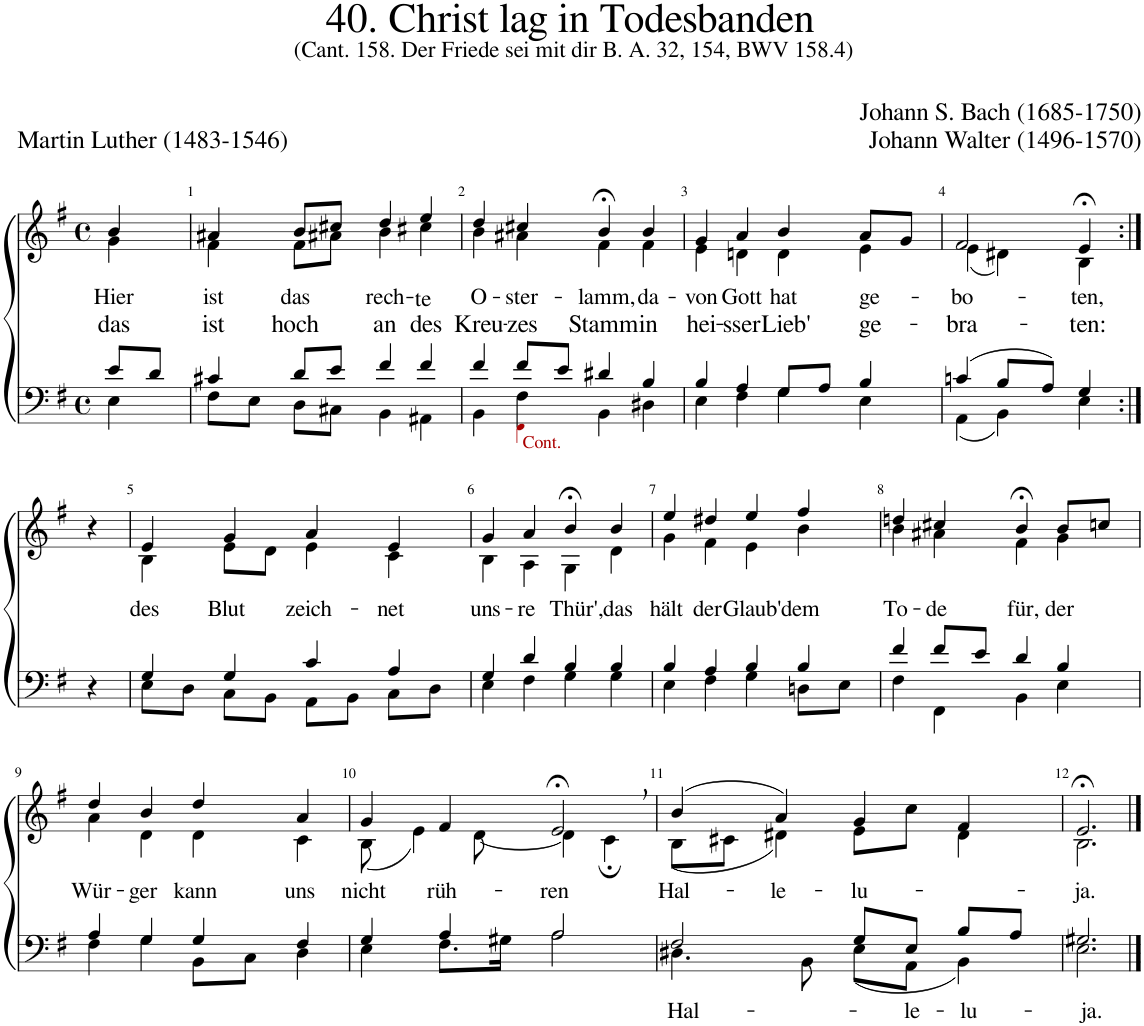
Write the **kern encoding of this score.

**kern	**text	**kern	**text	**text
*part2	*part2	*part1	*part1	*part1
*staff2	*staff2	*staff1	*staff1	*staff1
*I"Tenor/Bass	*	*I"Soprano/Alto	*	*
*clefF4	*	*clefG2	*	*
*k[f#]	*	*k[f#]	*	*
*M4/4	*	*M4/4	*	*
*met(c)	*	*met(c)	*	*
=	=	=	=	=
*^	*	*	*	*
!	!	!	!	!LO:LY:b	!LO:LY:b
*	*	*	*^	*	*
8e/L	4E\	.	4b;</	4g\	Hier	das
8d/J	.	.	.	.	.	.
=1	=1	=1	=1	=1	=1	=1
!	!	!	!	!	!LO:LY:b	!LO:LY:b
4c#X/	8F#\L	.	4a#X;</	4f#\	ist	ist
.	8E\J	.	.	.	.	.
!	!	!	!	!	!LO:LY:b	!LO:LY:b
8d/L	8D\L	.	8b;</L	8f#\L	das	hoch
8e/J	8C#X\J	.	8cc#X;</J	8a#X\J	.	.
!	!	!	!	!	!LO:LY:b	!LO:LY:b
4f#/	4BB\	.	4dd/	4b\	rech-	an
!	!	!	!	!	!LO:LY:b	!LO:LY:b
4f#/	4AA#X\	.	4ee/	4cc#X\	-te	des
=2	=2	=2	=2	=2	=2	=2
*	*^	*	*	*	*	*
!	!	!	!	!	!	!LO:LY:b	!LO:LY:b
4f#/	4BB\	4ryy	.	4dd/	4b\	O-	Kreu-
!LO:TX:b:color=#AA0000:t=Cont.	!	!	!	!	!	!	!
!	!	!	!	!	!	!LO:LY:b	!LO:LY:b
8f#/L	4F#\	4FF#i\	.	4cc#X/	4a#X\	-ster-	-zes
8e/J	.	.	.	.	.	.	.
!	!	!	!	!	!	!LO:LY:b	!LO:LY:b
4d#X/	4BB\	2ryy	.	4b;<,/	4f#\	-lamm,	Stamm
!	!	!	!	!	!	!LO:LY:b	!LO:LY:b
4B/	4D#X\	.	.	4b/	4f#\	da-	in
*	*v	*v	*	*	*	*	*
=3	=3	=3	=3	=3	=3	=3
!	!	!	!	!	!LO:LY:b	!LO:LY:b
4B/	4E\	.	4g/	4e\	-von	hei-
!	!	!	!	!	!LO:LY:b	!LO:LY:b
4A/	4F#\	.	4a/	4dn\	Gott	-sser
!	!	!	!	!	!LO:LY:b	!LO:LY:b
8G/L	4G\	.	4b/	4d\	hat	Lieb'
8A;</J	.	.	.	.	.	.
!	!	!	!	!	!LO:LY:b	!LO:LY:b
4B/	4E\	.	8a/L	4e\	ge-	ge-
.	.	.	8g/J	.	.	.
=4	=4	=4	=4	=4	=4	=4
!	!	!	!	!	!LO:LY:b	!LO:LY:b
(4cn/	(4AA\	.	2f#/	(4e\	-bo-	-bra-
8B/L	4BB\)	.	.	4d#X\)	.	.
8A/J)	.	.	.	.	.	.
!	!	!	!	!	!LO:LY:b	!LO:LY:b
4G/	4E\	.	4e;<,/	4B\	-ten,	-ten:
*v	*v	*	*	*	*	*
*	*	*v	*v	*	*
!!LO:LB:g=z
=4X1:|!	=4X1:|!	=4X1:|!	=4X1:|!	=4X1:|!
4r	.	4r	.	.
=5	=5	=5	=5	=5
*^	*	*	*	*
!	!	!	!	!LO:LY:b	!
*	*	*	*^	*	*
4G/	8E\L	.	4e/	4B\	des	.
.	8D\J	.	.	.	.	.
!	!	!	!	!	!LO:LY:b	!
4G/	8C\L	.	4g/	8e\L	Blut	.
.	8BB\J	.	.	8d\J	.	.
!	!	!	!	!	!LO:LY:b	!
4c/	8AA\L	.	4a;</	4e\	zeich-	.
.	8BB\J	.	.	.	.	.
!	!	!	!	!	!LO:LY:b	!
4A/	8C\L	.	4e/	4c\	-net	.
.	8D\J	.	.	.	.	.
=6	=6	=6	=6	=6	=6	=6
!	!	!	!	!	!LO:LY:b	!
4G/	4E\	.	4g/	4B\	uns-	.
!	!	!	!	!	!LO:LY:b	!
4d/	4F#\	.	4a/	4A\	-re	.
!	!	!	!	!	!LO:LY:b	!
4B/	4G\	.	4b;<,/	4G\	Thür',	.
!	!	!	!	!	!LO:LY:b	!
4B/	4G\	.	4b/	4d\	das	.
=7	=7	=7	=7	=7	=7	=7
!	!	!	!	!	!LO:LY:b	!
4B/	4E\	.	4ee/	4g\	hält	.
!	!	!	!	!	!LO:LY:b	!
4A/	4F#\	.	4dd#X;</	4f#\	der	.
!	!	!	!	!	!LO:LY:b	!
4B/	4G\	.	4ee/	4e\	Glaub'	.
!	!	!	!	!	!LO:LY:b	!
4B/	8Dn\L	.	4ff#/	4b\	dem	.
.	8E\J	.	.	.	.	.
=8	=8	=8	=8	=8	=8	=8
!	!	!	!	!	!LO:LY:b	!
4f#/	4F#\	.	4ddn/	4b\	To-	.
!	!	!	!	!	!LO:LY:b	!
8f#/L	4FF#\	.	4cc#X/	4a#X\	-de	.
8e/J	.	.	.	.	.	.
!	!	!	!	!	!LO:LY:b	!
4d/	4BB\	.	4b;<,/	4f#\	für,	.
!	!	!	!	!	!LO:LY:b	!
4B/	4E\	.	8b/L	4g\	der	.
.	.	.	8ccn/J	.	.	.
!!LO:LB:g=z	!!
=9	=9	=9	=9	=9	=9	=9
!	!	!	!	!	!LO:LY:b	!
4A/	4F#\	.	4dd/	4a\	Wür-	.
!	!	!	!	!	!LO:LY:b	!
4G/	4G\	.	4b/	4d\	-ger	.
!	!	!	!	!	!LO:LY:b	!
4G/	8BB\L	.	4dd/	4d\	kann	.
.	8C\J	.	.	.	.	.
!	!	!	!	!	!LO:LY:b	!
4F#/	4D\	.	4a/	4c\	uns	.
=10	=10	=10	=10	=10	=10	=10
!	!	!	!	!	!LO:LY:b	!
4G/	4E\	.	4g/	(8B\	nicht	.
.	.	.	.	4e\)	.	.
!	!	!	!	!	!LO:LY:b	!
4A/	8.F#\L	.	4f#/	.	rüh-	.
.	.	.	.	[8d\	.	.
.	16G#X\Jk	.	.	.	.	.
!	!	!	!	!	!LO:LY:b	!
2A/	2A\	.	2e;<,/	4d\]	-ren	.
.	.	.	.	4c;\	.	.
=11	=11	=11	=11	=11	=11	=11
!	!	!LO:LY:b	!	!	!LO:LY:b	!
2F#/	4.D#X\	Hal-	(4b/	(8B\L	Hal-	.
.	.	.	.	8c#X\J	.	.
!	!	!	!	!	!LO:LY:b	!
.	.	.	4a/)	4d#X\)	-le-	.
.	8BB\	.	.	.	.	.
!	!	!	!	!	!LO:LY:b	!
8G/L	(8E\L	.	4g/	8e\L	-lu-	.
!	!	!LO:LY:b	!	!	!	!
8E/J	8AA\J	-le-	.	8cc\J	.	.
!	!	!LO:LY:b	!	!	!	!
8B/L	4BB\)	-lu-	4f#;</	4d#\	.	.
8A;</J	.	.	.	.	.	.
=12	=12	=12	=12	=12	=12	=12
!	!	!LO:LY:b	!	!	!LO:LY:b	!
2.G#X/	2.E\	-ja.	2.e;</	2.B\	-ja.	.
*v	*v	*	*	*	*	*
*	*	*v	*v	*	*
==	==	==	==	==
*-	*-	*-	*-	*-
